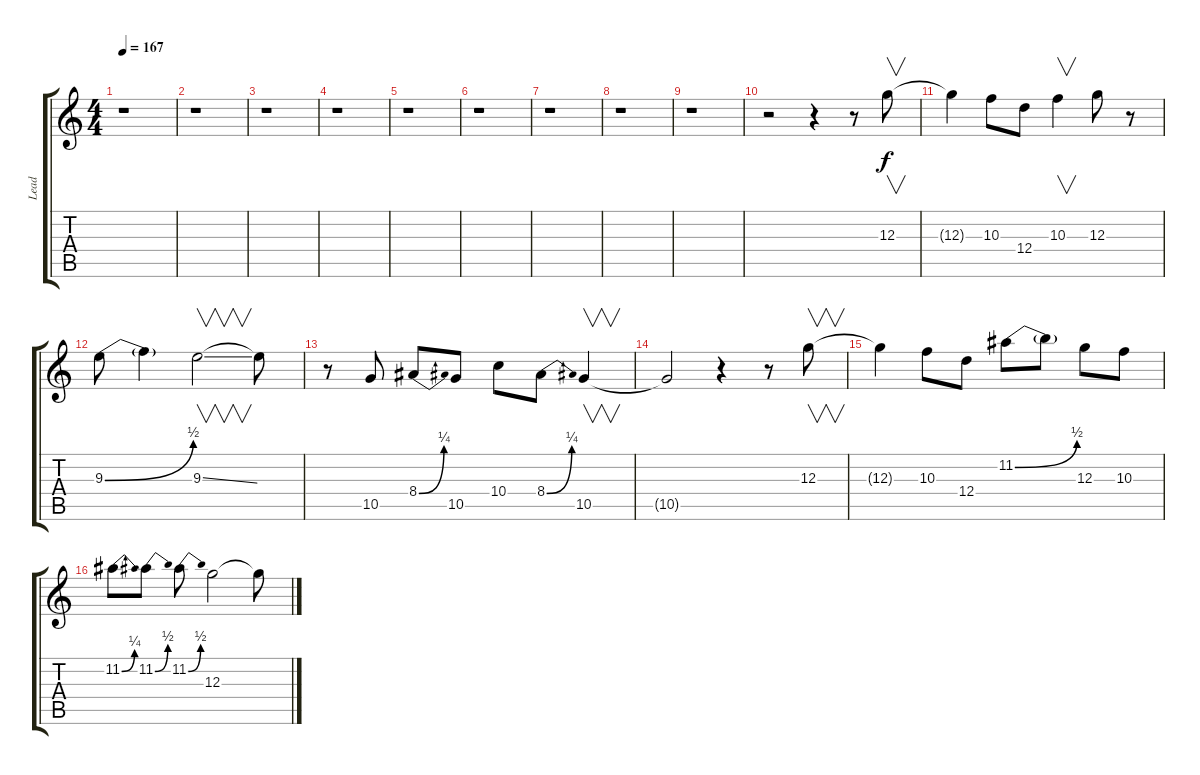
\track ("Lead" "Lead") {instrument distortionguitar}
\staff {score tabs}
\tuning (E4 B3 G3 D3 A2 E2) {hide}
\ts (4 4)
\tempo 167
\clef g2
\ks c
r.1{dy f instrument distortionguitar} |
r.1 |
r.1 |
r.1 |
r.1 |
r.1 |
r.1 |
r.1 |
r.1 |
r.2 r.4 r.8 12.3.8{v} |
12.3{t}.4 10.3.8 12.4.8 10.3.4{v} 12.3.8 r.8 |
9.3{be (bend 0 0 60 2)}.8 9.3{t}.4 9.3{ss}.2{v} 9.3{t}.8 |
r.8 10.5.8 8.4{be (bend 0 0 60 1)}.8 10.5.8 10.4.8 8.4{be (bend 0 0 60 1)}.8 10.5.4{v} |
10.5{t}.2 r.4 r.8 12.3.8{v} |
12.3{t}.4 10.3.8 12.4.8 11.2{be (bend 0 0 60 2)}.8 11.2{t}.8 12.3.8 10.3.8 |
11.2{be (bend 0 0 60 1)}.8 11.2{be (bend 0 0 60 2)}.8 11.2{be (bend 0 0 60 2)}.8 12.3.2 12.3{t}.8
